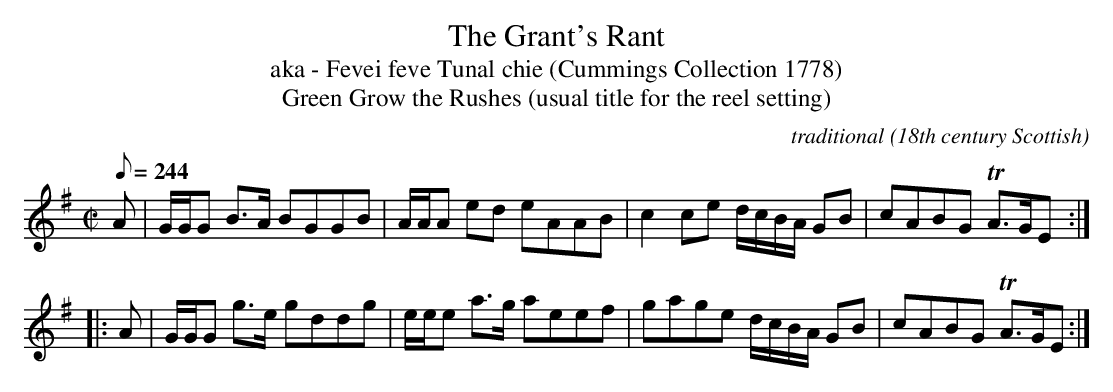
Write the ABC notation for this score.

X:1
T:The Grant's Rant
T:aka - Fevei feve Tunal chie (Cummings Collection 1778)
T:Green Grow the Rushes (usual title for the reel setting)
C:traditional
O:18th century Scottish
L:1/8
Q:244
M:C|
K:G
A|G/G/G B>A BGGB|A/A/A ed eAAB|c2 ce d/c/B/A/ GB|cABG TA>GE:|
|:A|G/G/G g>e gddg|e/e/e a>g aeef|gage d/c/B/A/ GB|cABG TA>GE:|
